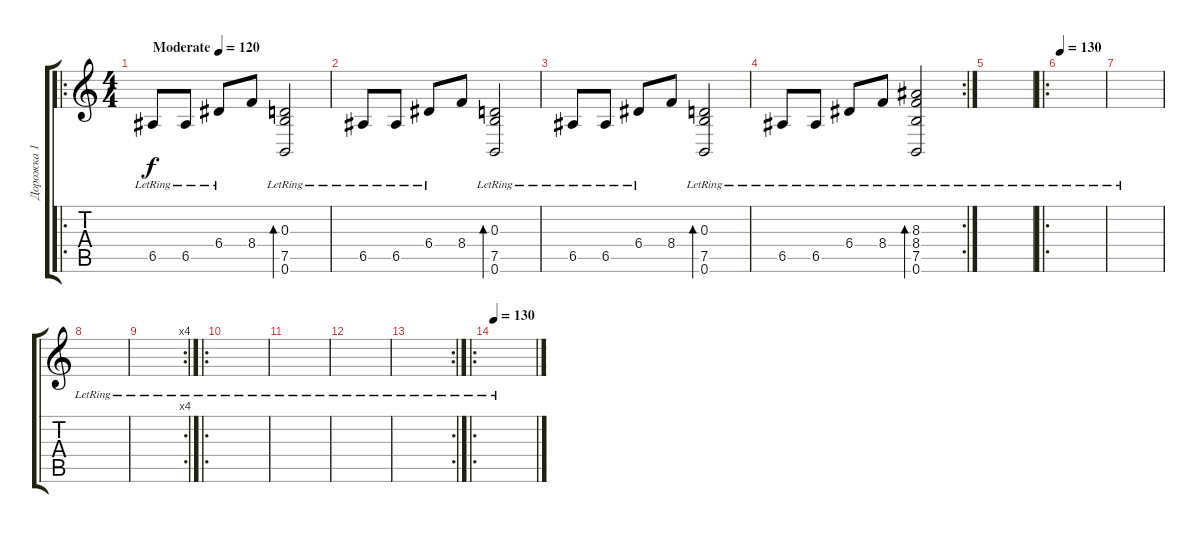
\track ("Дорожка 1" "Дорожка 1") {instrument acousticguitarsteel}
\staff {score tabs}
\tuning (B3 Gb3 D3 A2 E2 B1) {hide}
\ro
\ts (4 4)
\tempo (120 "Moderate")
\tempo 100
\tempo (120 "Moderate")
\clef g2
\ks c
6.5{lr}.8{dy f instrument acousticguitarsteel} 6.5{lr}.8 6.4{lr}.8 8.4.8 (0.3{lr} 7.5{lr} 0.6{lr}).2{bd 30} |
6.5{lr}.8 6.5{lr}.8 6.4{lr}.8 8.4.8 (0.3{lr} 7.5{lr} 0.6{lr}).2{bd 30} |
6.5{lr}.8 6.5{lr}.8 6.4{lr}.8 8.4.8 (0.3{lr} 7.5{lr} 0.6{lr}).2{bd 30} |
\rc 2
6.5{lr}.8 6.5{lr}.8 6.4{lr}.8 8.4{lr}.8 (8.3{lr} 8.4{lr} 7.5{lr} 0.6{lr}).2{bd 30} |
|
\ro
\tempo 130
|
|
|
\rc 4
|
\ro
|
|
|
\rc 2
|
\ro
\tempo 130
